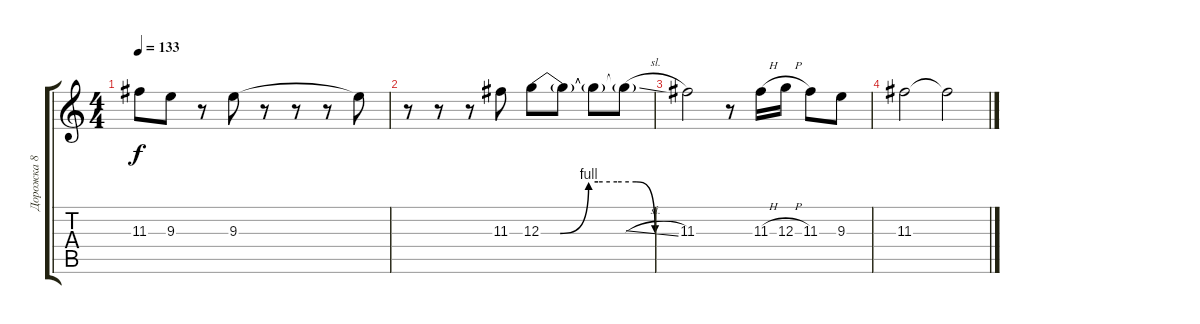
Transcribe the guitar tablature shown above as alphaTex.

\track ("Дорожка 8" "Дорожка 8") {instrument distortionguitar}
\staff {score tabs}
\tuning (E4 B3 G3 D3 A2 E2) {hide}
\ts (4 4)
\tempo 133
\clef g2
\ks c
11.3.8{dy f} 9.3.8 r.8 9.3.8 r.8 r.8 r.8 9.3{t}.8 |
r.8 r.8 r.8 11.3.8 12.3{be (custom 0 0 10 0 25 4 30 4 40 4 50 4 60 0)}.8 12.3{t}.8 12.3{t}.8 12.3{sl t}.8 |
11.3.2 r.8 11.3{h}.16 12.3{h}.16 11.3.8 9.3.8 |
11.3.2 11.3{t}.2
